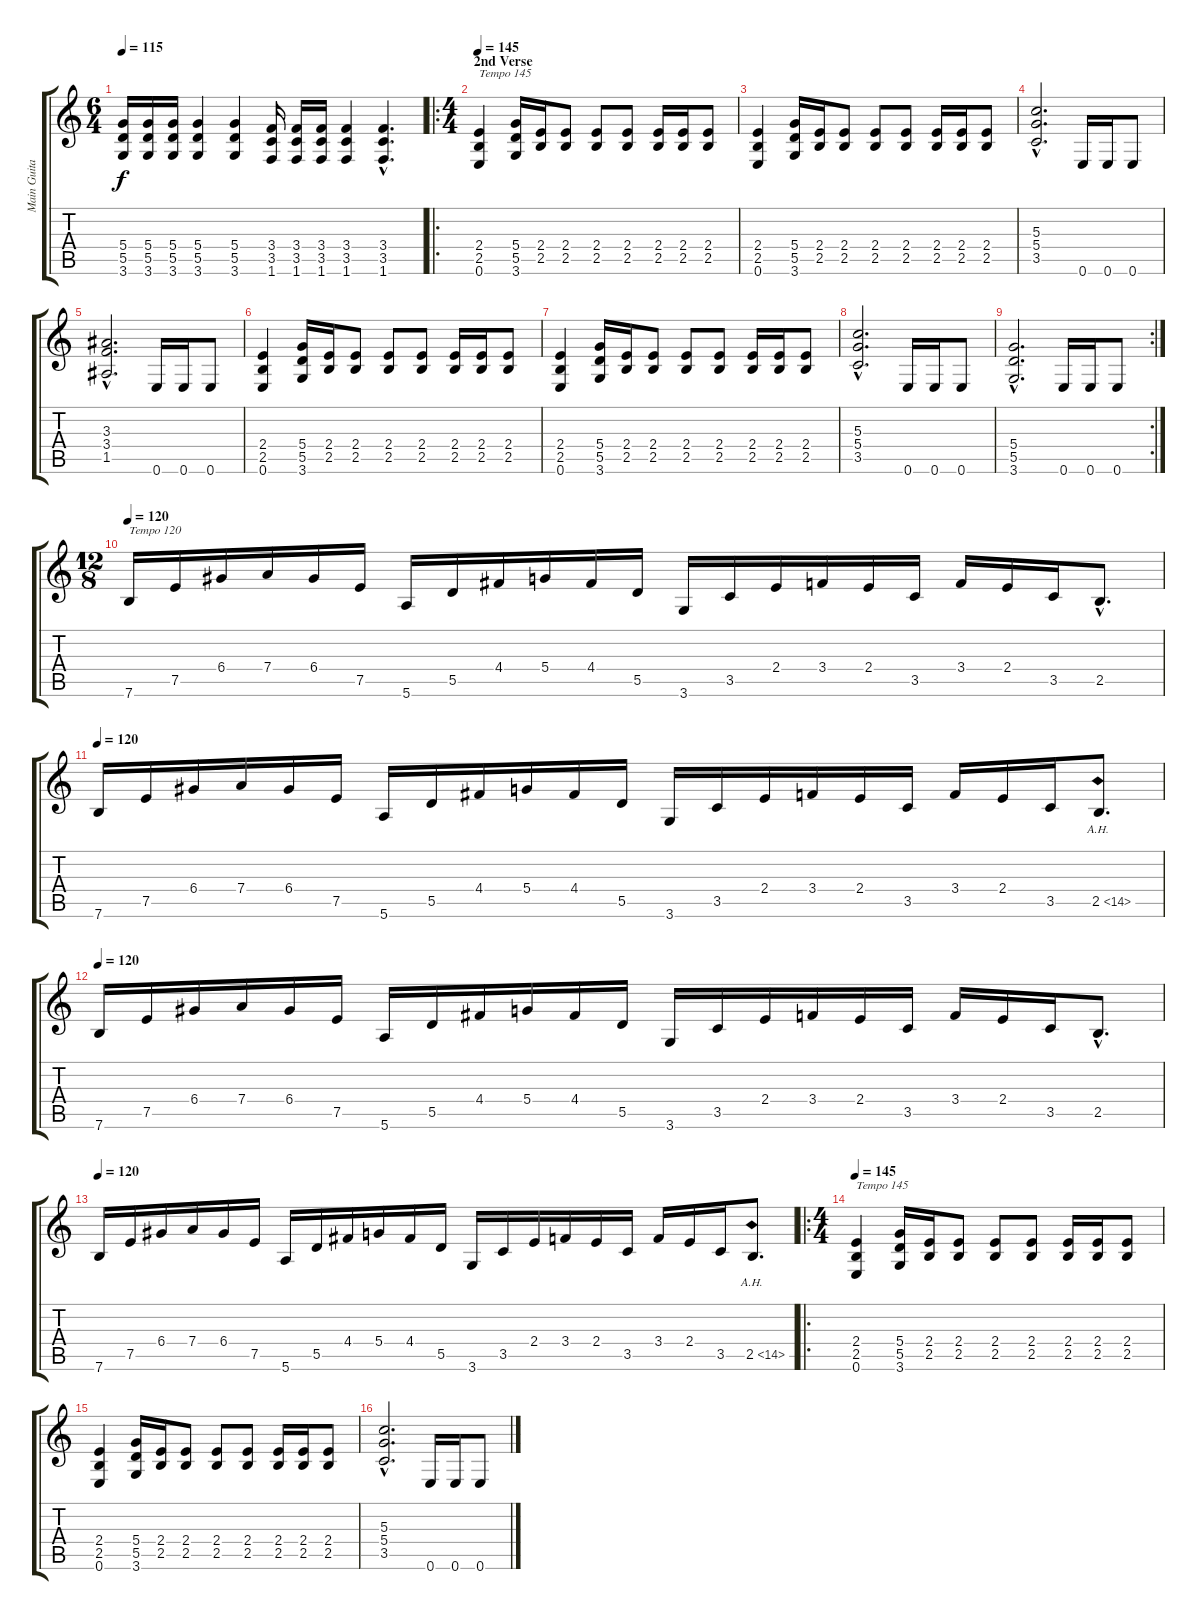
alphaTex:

\track ("Main Guitar " "Main Guita") {instrument electricguitarclean}
\staff {score tabs}
\tuning (E4 B3 G3 D3 A2 E2) {hide}
\ts (6 4)
\tempo 115
\clef g2
\ks c
(5.4 5.5 3.6).16{dy f} (5.4 5.5 3.6).16 (5.4 5.5 3.6).16 (5.4 5.5 3.6).4 (5.4 5.5 3.6).4 (3.4 3.5 1.6).16 (3.4 3.5 1.6).16 (3.4 3.5 1.6).16 (3.4 3.5 1.6).4 (3.4{hac} 3.5{hac} 1.6{hac}).4{d} |
\ro
\ts (4 4)
\section ("" "2nd Verse")
\tempo 145
(2.4 2.5 0.6).4{txt "Tempo 145" instrument distortionguitar} (5.4 5.5 3.6).16 (2.4 2.5).16 (2.4 2.5).8 (2.4 2.5).8 (2.4 2.5).8 (2.4 2.5).16 (2.4 2.5).16 (2.4 2.5).8 |
(2.4 2.5 0.6).4 (5.4 5.5 3.6).16 (2.4 2.5).16 (2.4 2.5).8 (2.4 2.5).8 (2.4 2.5).8 (2.4 2.5).16 (2.4 2.5).16 (2.4 2.5).8 |
(5.3{hac} 5.4{hac} 3.5{hac}).2{d} 0.6.16 0.6.16 0.6.8 |
(3.3{hac} 3.4{hac} 1.5{hac}).2{d} 0.6.16 0.6.16 0.6.8 |
(2.4 2.5 0.6).4 (5.4 5.5 3.6).16 (2.4 2.5).16 (2.4 2.5).8 (2.4 2.5).8 (2.4 2.5).8 (2.4 2.5).16 (2.4 2.5).16 (2.4 2.5).8 |
(2.4 2.5 0.6).4 (5.4 5.5 3.6).16 (2.4 2.5).16 (2.4 2.5).8 (2.4 2.5).8 (2.4 2.5).8 (2.4 2.5).16 (2.4 2.5).16 (2.4 2.5).8 |
(5.3{hac} 5.4{hac} 3.5{hac}).2{d} 0.6.16 0.6.16 0.6.8 |
\rc 2
(5.4{hac} 5.5{hac} 3.6{hac}).2{d} 0.6.16 0.6.16 0.6.8 |
\ts (12 8)
\tempo 120
7.6.16{txt "Tempo 120"} 7.5.16 6.4.16 7.4.16 6.4.16 7.5.16 5.6.16 5.5.16 4.4.16 5.4.16 4.4.16 5.5.16 3.6.16 3.5.16 2.4.16 3.4.16 2.4.16 3.5.16 3.4.16 2.4.16 3.5.16 2.5{hac}.8{d} |
\tempo 120
7.6.16 7.5.16 6.4.16 7.4.16 6.4.16 7.5.16 5.6.16 5.5.16 4.4.16 5.4.16 4.4.16 5.5.16 3.6.16 3.5.16 2.4.16 3.4.16 2.4.16 3.5.16 3.4.16 2.4.16 3.5.16 2.5{ah 12}.8{d} |
\tempo 120
7.6.16 7.5.16 6.4.16 7.4.16 6.4.16 7.5.16 5.6.16 5.5.16 4.4.16 5.4.16 4.4.16 5.5.16 3.6.16 3.5.16 2.4.16 3.4.16 2.4.16 3.5.16 3.4.16 2.4.16 3.5.16 2.5{hac}.8{d} |
\tempo 120
7.6.16 7.5.16 6.4.16 7.4.16 6.4.16 7.5.16 5.6.16 5.5.16 4.4.16 5.4.16 4.4.16 5.5.16 3.6.16 3.5.16 2.4.16 3.4.16 2.4.16 3.5.16 3.4.16 2.4.16 3.5.16 2.5{ah 12}.8{d} |
\ro
\ts (4 4)
\tempo 145
(2.4 2.5 0.6).4{txt "Tempo 145" instrument distortionguitar} (5.4 5.5 3.6).16 (2.4 2.5).16 (2.4 2.5).8 (2.4 2.5).8 (2.4 2.5).8 (2.4 2.5).16 (2.4 2.5).16 (2.4 2.5).8 |
(2.4 2.5 0.6).4 (5.4 5.5 3.6).16 (2.4 2.5).16 (2.4 2.5).8 (2.4 2.5).8 (2.4 2.5).8 (2.4 2.5).16 (2.4 2.5).16 (2.4 2.5).8 |
(5.3{hac} 5.4{hac} 3.5{hac}).2{d} 0.6.16 0.6.16 0.6.8
